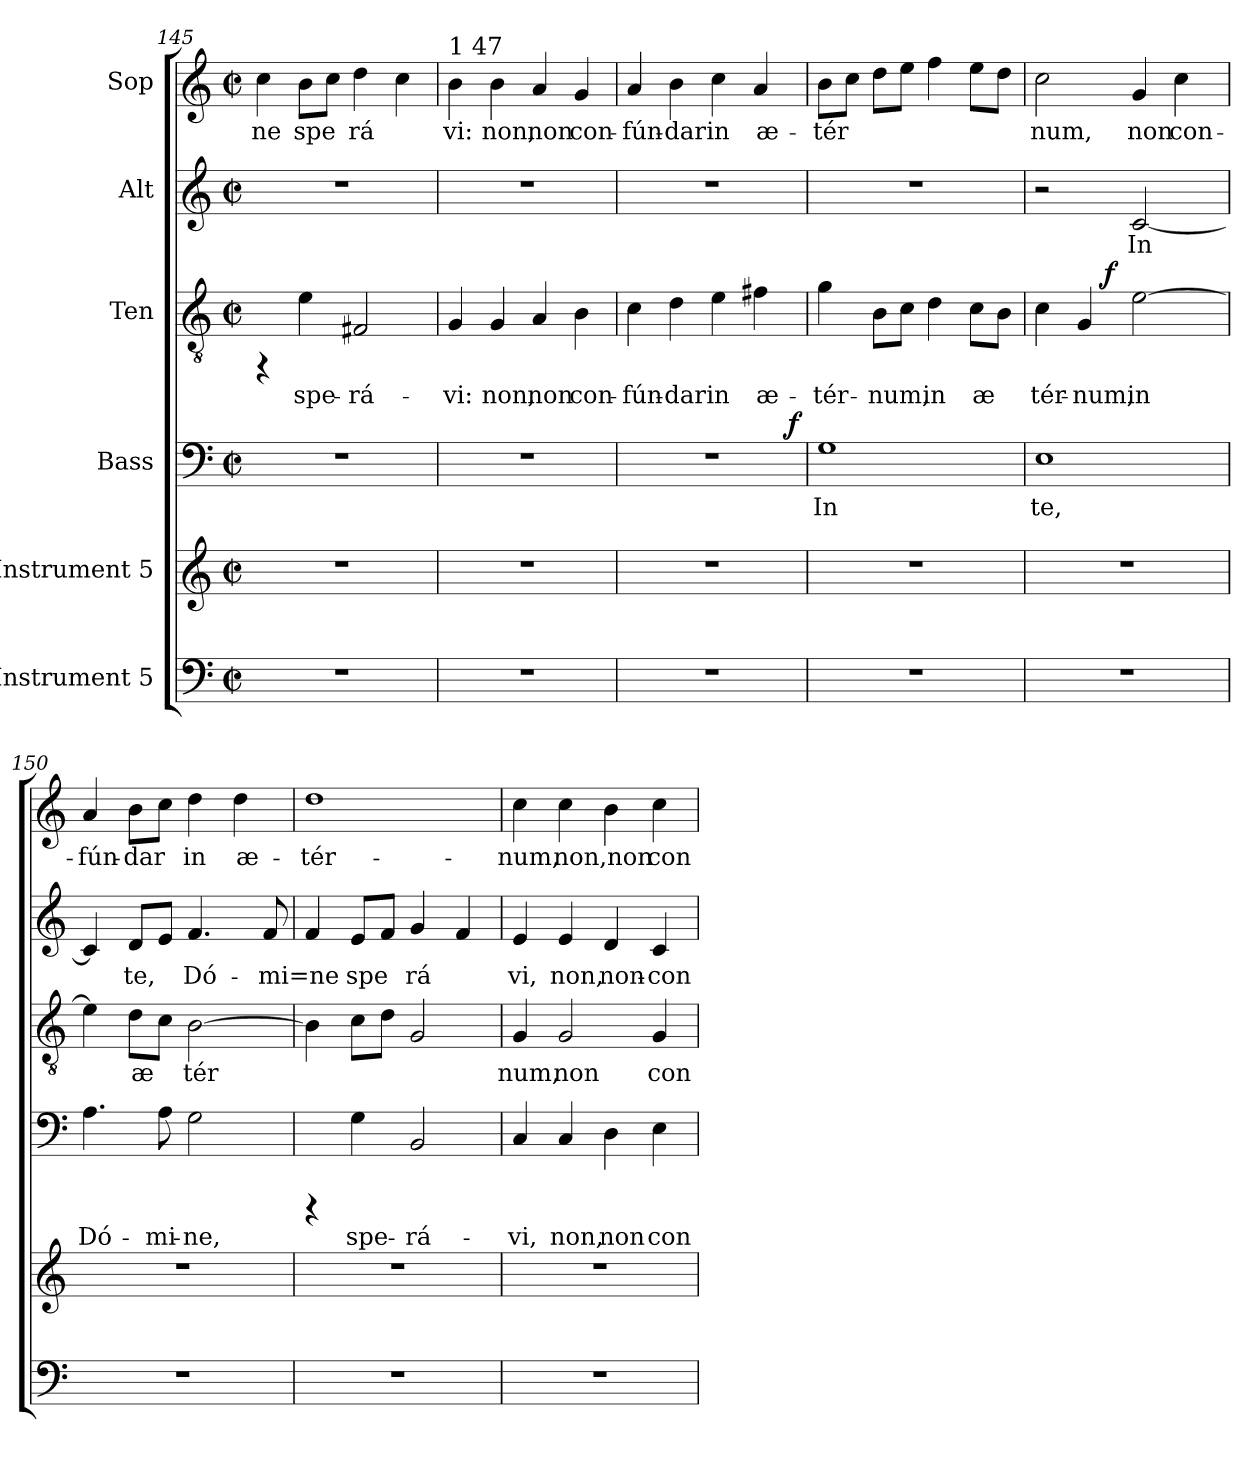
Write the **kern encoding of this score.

**kern	**kern	**kern	**text	**dynam	**kern	**text	**dynam	**kern	**text	**kern	**text
*part6	*part5	*part4	*part4	*part4	*part3	*part3	*part3	*part2	*part2	*part1	*part1
*staff6	*staff5	*staff4	*staff4	*staff4	*staff3	*staff3	*staff3	*staff2	*staff2	*staff1	*staff1
*I"Instrument 5	*I"Instrument 5	*I"Bass	*	*	*I"Ten	*	*	*I"Alt	*	*I"Sop	*
*clefF4	*clefG2	*clefF4	*	*	*clefGv2	*	*	*clefG2	*	*clefG2	*
*k[]	*k[]	*k[]	*	*	*k[]	*	*	*k[]	*	*k[]	*
*C:	*C:	*C:	*	*	*C:	*	*	*C:	*	*C:	*
*M2/2	*M2/2	*M2/2	*	*	*M2/2	*	*	*M2/2	*	*M2/2	*
*met(c|)	*met(c|)	*met(c|)	*	*	*met(c|)	*	*	*met(c|)	*	*met(c|)	*
=145	=145	=145	=145	=145	=145	=145	=145	=145	=145	=145	=145
!	!	!	!	!	!	!	!	!	!	!	!LO:LY:b:cj
1r	1r	1r	.	.	4rFF	.	.	1r	.	4cc\	-ne
!	!	!	!	!	!	!LO:LY:b:cj	!	!	!	!	!LO:LY:b:cj
.	.	.	.	.	4e\	spe-	.	.	.	8b\L	spe-
!	!	!	!	!	!	!	!	!	!	!	!LO:LY:b:cj
.	.	.	.	.	.	.	.	.	.	8cc\J	--
!	!	!	!	!	!	!LO:LY:b:cj	!	!	!	!	!LO:LY:b:cj
.	.	.	.	.	2F#X/	-rá-	.	.	.	4dd\	-rá-
!	!	!	!	!	!	!	!	!	!	!	!LO:LY:b:cj
.	.	.	.	.	.	.	.	.	.	4cc\	--
!!LO:PB:g=z
=146	=146	=146	=146	=146	=146	=146	=146	=146	=146	=146	=146
!	!	!	!	!	!	!	!	!	!	!LO:TX:a:t=1 47	!
!	!	!	!	!	!	!LO:LY:b:cj	!	!	!	!	!LO:LY:b:cj
1r	1r	1r	.	.	4G/	-vi:	.	1r	.	4b\	-vi:
!	!	!	!	!	!	!LO:LY:b:cj	!	!	!	!	!LO:LY:b:cj
.	.	.	.	.	4G/	non,	.	.	.	4b\	non,
!	!	!	!	!	!	!LO:LY:b:cj	!	!	!	!	!LO:LY:b:cj
.	.	.	.	.	4A/	non	.	.	.	4a/	non
!	!	!	!	!	!	!LO:LY:b:cj	!	!	!	!	!LO:LY:b:cj
.	.	.	.	.	4B\	con-	.	.	.	4g/	con-
=147	=147	=147	=147	=147	=147	=147	=147	=147	=147	=147	=147
!	!	!	!	!	!	!LO:LY:b:cj	!	!	!	!	!LO:LY:b:cj
*	*	*^	*	*	*	*	*	*	*	*	*
1r	1r	1r	2...ryy	.	.	4c\	-fún-	.	1r	.	4a/	-fún-
!	!	!	!	!	!	!	!LO:LY:b:cj	!	!	!	!	!LO:LY:b:cj
.	.	.	.	.	.	4d\	-dar	.	.	.	4b\	-dar
!	!	!	!	!	!	!	!LO:LY:b:cj	!	!	!	!	!LO:LY:b:cj
.	.	.	.	.	.	4e\	in	.	.	.	4cc\	in
!	!	!	!	!	!	!	!LO:LY:b:cj	!	!	!	!	!LO:LY:b:cj
.	.	.	.	.	.	4f#X\	æ-	.	.	.	4a/	æ-
!	!	!	!	!	!LO:DY:b	!	!	!	!	!	!	!
.	.	.	16ryy	.	f	.	.	.	.	.	.	.
=148	=148	=148	=148	=148	=148	=148	=148	=148	=148	=148	=148	=148
!	!	!	!	!LO:LY:b:cj	!	!	!LO:LY:b:cj	!	!	!	!	!LO:LY:b:cj
*	*	*v	*v	*	*	*	*	*	*	*	*	*
1r	1r	1G	In	.	4g\	-tér-	.	1r	.	8b\L	-tér-
!	!	!	!	!	!	!	!	!	!	!	!LO:LY:b:cj
.	.	.	.	.	.	.	.	.	.	8cc\J	--
!	!	!	!	!	!	!LO:LY:b:cj	!	!	!	!	!LO:LY:b:cj
.	.	.	.	.	8B\L	-num,	.	.	.	8dd\L	--
!	!	!	!	!	!	!LO:LY:b:cj	!	!	!	!	!LO:LY:b:cj
.	.	.	.	.	8c\J	.	.	.	.	8ee\J	--
!	!	!	!	!	!	!LO:LY:b:cj	!	!	!	!	!LO:LY:b:cj
.	.	.	.	.	4d\	in	.	.	.	4ff\	--
!	!	!	!	!	!	!LO:LY:b:cj	!	!	!	!	!LO:LY:b:cj
.	.	.	.	.	8c\L	æ-	.	.	.	8ee\L	--
!	!	!	!	!	!	!LO:LY:b:cj	!	!	!	!	!LO:LY:b:cj
.	.	.	.	.	8B\J	--	.	.	.	8dd\J	--
=149	=149	=149	=149	=149	=149	=149	=149	=149	=149	=149	=149
!	!	!	!LO:LY:b:cj	!	!	!LO:LY:b:cj	!	!	!	!	!LO:LY:b:cj
*	*	*	*	*	*^	*	*	*	*	*	*
1r	1r	1E	te,	.	4c\	4.ryy	-tér-	.	2r	.	2cc\	-num,
!	!	!	!	!	!	!	!LO:LY:b:cj	!	!	!	!	!
.	.	.	.	.	4G/	.	-num,	.	.	.	.	.
!	!	!	!	!	!	!	!	!LO:DY:a	!	!	!	!
.	.	.	.	.	.	2ryy	.	f	.	.	.	.
!	!	!	!	!	!	!	!LO:LY:b:cj	!	!	!LO:LY:b:cj	!	!LO:LY:b:cj
.	.	.	.	.	[>2e\	.	in	.	[>2c/	In	4g/	non
!	!	!	!	!	!	!	!	!	!	!	!	!LO:LY:b:cj
.	.	.	.	.	.	.	.	.	.	.	4cc\	con-
.	.	.	.	.	.	8ryy	.	.	.	.	.	.
!!LO:PB:g=z
=150	=150	=150	=150	=150	=150	=150	=150	=150	=150	=150	=150	=150
!	!	!	!LO:LY:b:cj	!	!	!	!LO:LY:b:cj	!	!	!LO:LY:b:cj	!	!LO:LY:b:cj
*	*	*	*	*	*v	*v	*	*	*	*	*	*
1r	1r	4.A\	Dó-	.	4e\]	.	.	4c/]	.	4a/	-fún-
!	!	!	!	!	!	!LO:LY:b:cj	!	!	!LO:LY:b:cj	!	!LO:LY:b:cj
.	.	.	.	.	8d\L	æ-	.	8d/L	te,	8b\L	-dar
!	!	!	!LO:LY:b:cj	!	!	!LO:LY:b:cj	!	!	!LO:LY:b:cj	!	!LO:LY:b:cj
.	.	8A\	-mi-	.	8c\J	--	.	8e/J	.	8cc\J	.
!	!	!	!LO:LY:b:cj	!	!	!LO:LY:b:cj	!	!	!LO:LY:b:cj	!	!LO:LY:b:cj
.	.	2G\	-ne,	.	[>2B\	-tér-	.	4.f/	Dó-	4dd\	in
!	!	!	!	!	!	!	!	!	!	!	!LO:LY:b:cj
.	.	.	.	.	.	.	.	.	.	4dd\	æ-
!	!	!	!	!	!	!	!	!	!LO:LY:b:cj	!	!
.	.	.	.	.	.	.	.	8f/	-mi=ne	.	.
=151	=151	=151	=151	=151	=151	=151	=151	=151	=151	=151	=151
!	!	!	!	!	!	!LO:LY:b:cj	!	!	!LO:LY:b:cj	!	!LO:LY:b:cj
1r	1r	4rCCC	.	.	4B\]	--	.	4f/	.	1dd	-tér-
!	!	!	!LO:LY:b:cj	!	!	!LO:LY:b:cj	!	!	!LO:LY:b:cj	!	!
.	.	4G\	spe-	.	8c\L	--	.	8e/L	spe-	.	.
!	!	!	!	!	!	!LO:LY:b:cj	!	!	!LO:LY:b:cj	!	!
.	.	.	.	.	8d\J	--	.	8f/J	--	.	.
!	!	!	!LO:LY:b:cj	!	!	!LO:LY:b:cj	!	!	!LO:LY:b:cj	!	!
.	.	2BB/	-rá-	.	2G/	--	.	4g/	-rá-	.	.
!	!	!	!	!	!	!	!	!	!LO:LY:b:cj	!	!
.	.	.	.	.	.	.	.	4f/	--	.	.
=152	=152	=152	=152	=152	=152	=152	=152	=152	=152	=152	=152
!	!	!	!LO:LY:b:cj	!	!	!LO:LY:b:cj	!	!	!LO:LY:b:cj	!	!LO:LY:b:cj
1r	1r	4C/	-vi,	.	4G/	-num,	.	4e/	-vi,	4cc\	-num,
!	!	!	!LO:LY:b:cj	!	!	!LO:LY:b:cj	!	!	!LO:LY:b:cj	!	!LO:LY:b:cj
.	.	4C/	non,	.	2G/	non	.	4e/	non,	4cc\	non,non
!	!	!	!LO:LY:b:cj	!	!	!	!	!	!LO:LY:b:cj	!	!LO:LY:b:cj
.	.	4D\	non	.	.	.	.	4d/	non-	4b\	.
!	!	!	!LO:LY:b:cj	!	!	!LO:LY:b:cj	!	!	!LO:LY:b:cj	!	!LO:LY:b:cj
.	.	4E\	con-	.	4G/	con-	.	4c/	-con-	4cc\	con-
=	=	=	=	=	=	=	=	=	=	=	=
*-	*-	*-	*-	*-	*-	*-	*-	*-	*-	*-	*-
